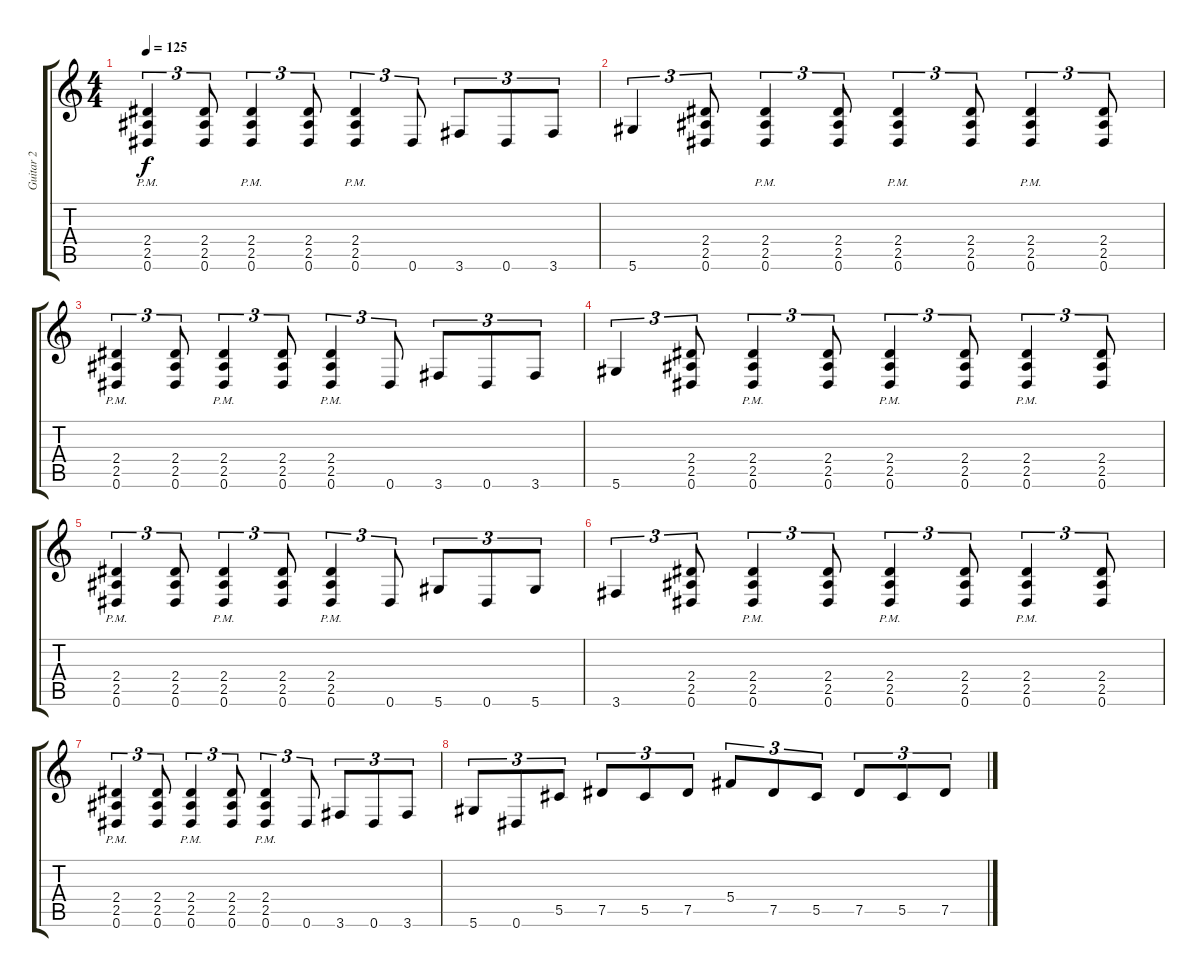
\track ("Guitar 2" "Guitar 2") {instrument distortionguitar}
\staff {score tabs}
\tuning (Eb4 Bb3 Gb3 Db3 Ab2 Eb2) {hide}
\ts (4 4)
\tempo 125
\clef g2
\ks c
(2.4{pm} 2.5{pm} 0.6{pm}).4{tu (3 2) dy f} (2.4 2.5 0.6).8{tu (3 2)} (2.4{pm} 2.5{pm} 0.6{pm}).4{tu (3 2)} (2.4 2.5 0.6).8{tu (3 2)} (2.4{pm} 2.5{pm} 0.6{pm}).4{tu (3 2)} 0.6.8{tu (3 2)} 3.6.8{tu (3 2)} 0.6.8{tu (3 2)} 3.6.8{tu (3 2)} |
5.6.4{tu (3 2)} (2.4 2.5 0.6).8{tu (3 2)} (2.4{pm} 2.5{pm} 0.6{pm}).4{tu (3 2)} (2.4 2.5 0.6).8{tu (3 2)} (2.4{pm} 2.5{pm} 0.6{pm}).4{tu (3 2)} (2.4 2.5 0.6).8{tu (3 2)} (2.4{pm} 2.5{pm} 0.6{pm}).4{tu (3 2)} (2.4 2.5 0.6).8{tu (3 2)} |
(2.4{pm} 2.5{pm} 0.6{pm}).4{tu (3 2)} (2.4 2.5 0.6).8{tu (3 2)} (2.4{pm} 2.5{pm} 0.6{pm}).4{tu (3 2)} (2.4 2.5 0.6).8{tu (3 2)} (2.4{pm} 2.5{pm} 0.6{pm}).4{tu (3 2)} 0.6.8{tu (3 2)} 3.6.8{tu (3 2)} 0.6.8{tu (3 2)} 3.6.8{tu (3 2)} |
5.6.4{tu (3 2)} (2.4 2.5 0.6).8{tu (3 2)} (2.4{pm} 2.5{pm} 0.6{pm}).4{tu (3 2)} (2.4 2.5 0.6).8{tu (3 2)} (2.4{pm} 2.5{pm} 0.6{pm}).4{tu (3 2)} (2.4 2.5 0.6).8{tu (3 2)} (2.4{pm} 2.5{pm} 0.6{pm}).4{tu (3 2)} (2.4 2.5 0.6).8{tu (3 2)} |
(2.4{pm} 2.5{pm} 0.6{pm}).4{tu (3 2)} (2.4 2.5 0.6).8{tu (3 2)} (2.4{pm} 2.5{pm} 0.6{pm}).4{tu (3 2)} (2.4 2.5 0.6).8{tu (3 2)} (2.4{pm} 2.5{pm} 0.6{pm}).4{tu (3 2)} 0.6.8{tu (3 2)} 5.6.8{tu (3 2)} 0.6.8{tu (3 2)} 5.6.8{tu (3 2)} |
3.6.4{tu (3 2)} (2.4 2.5 0.6).8{tu (3 2)} (2.4{pm} 2.5{pm} 0.6{pm}).4{tu (3 2)} (2.4 2.5 0.6).8{tu (3 2)} (2.4{pm} 2.5{pm} 0.6{pm}).4{tu (3 2)} (2.4 2.5 0.6).8{tu (3 2)} (2.4{pm} 2.5{pm} 0.6{pm}).4{tu (3 2)} (2.4 2.5 0.6).8{tu (3 2)} |
(2.4{pm} 2.5{pm} 0.6{pm}).4{tu (3 2)} (2.4 2.5 0.6).8{tu (3 2)} (2.4{pm} 2.5{pm} 0.6{pm}).4{tu (3 2)} (2.4 2.5 0.6).8{tu (3 2)} (2.4{pm} 2.5{pm} 0.6{pm}).4{tu (3 2)} 0.6.8{tu (3 2)} 3.6.8{tu (3 2)} 0.6.8{tu (3 2)} 3.6.8{tu (3 2)} |
5.6.8{tu (3 2)} 0.6.8{tu (3 2)} 5.5.8{tu (3 2)} 7.5.8{tu (3 2)} 5.5.8{tu (3 2)} 7.5.8{tu (3 2)} 5.4.8{tu (3 2)} 7.5.8{tu (3 2)} 5.5.8{tu (3 2)} 7.5.8{tu (3 2)} 5.5.8{tu (3 2)} 7.5.8{tu (3 2)}
